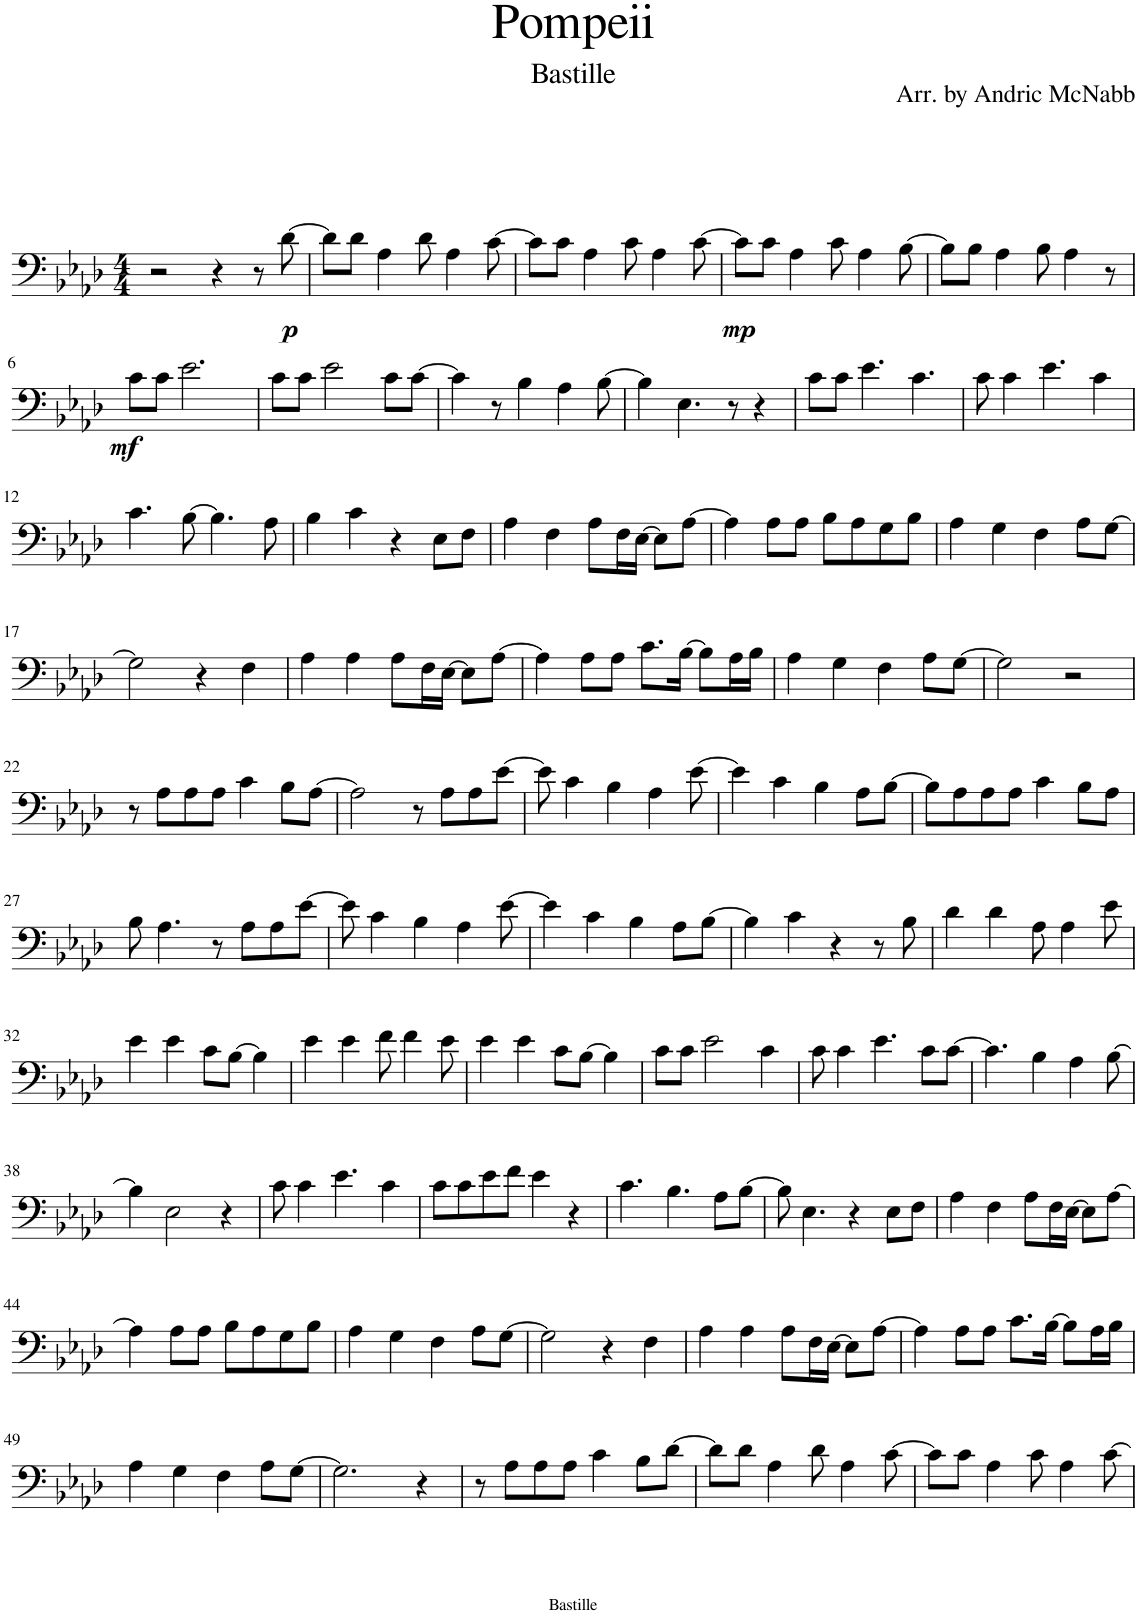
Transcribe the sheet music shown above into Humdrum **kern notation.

**kern	**dynam
*part1	*part1
*staff1	*staff1
*I"Trombone	*
*I'Trb.	*
*clefF4	*
*k[b-e-a-d-]	*
*M4/4	*
=1	=1
2r	.
4r	.
8r	.
!	!LO:DY:b
[8d-\	p
=2	=2
8d-\L]	.
8d-\J	.
4A-\	.
8d-\	.
4A-\	.
[8c\	.
=3	=3
8c\L]	.
8c\J	.
4A-\	.
8c\	.
4A-\	.
[8c\	.
=4	=4
!	!LO:DY:b
8c\L]	mp
8c\J	.
4A-\	.
8c\	.
4A-\	.
[8B-\	.
=5	=5
8B-\L]	.
8B-\J	.
4A-\	.
8B-\	.
4A-\	.
8r	.
!!LO:LB:g=z
=6	=6
!	!LO:DY:b
8c\L	mf
8c\J	.
2.e-\	.
=7	=7
8c\L	.
8c\J	.
2e-\	.
8c\L	.
[8c\J	.
=8	=8
4c\]	.
8r	.
4B-\	.
4A-\	.
[8B-\	.
=9	=9
4B-\]	.
4.E-\	.
8r	.
4r	.
=10	=10
8c\L	.
8c\J	.
4.e-\	.
4.c\	.
=11	=11
8c\	.
4c\	.
4.e-\	.
4c\	.
!!LO:LB:g=z
=12	=12
4.c\	.
[8B-\	.
4.B-\]	.
8A-\	.
=13	=13
4B-\	.
4c\	.
4r	.
8E-\L	.
8F\J	.
=14	=14
4A-\	.
4F\	.
8A-\L	.
16F\L	.
[16E-\JJ	.
8E-\L]	.
[8A-\J	.
=15	=15
4A-\]	.
8A-\L	.
8A-\J	.
8B-\L	.
8A-\	.
8G\	.
8B-\J	.
=16	=16
4A-\	.
4G\	.
4F\	.
8A-\L	.
[8G\J	.
!!LO:LB:g=z
=17	=17
2G\]	.
4r	.
4F\	.
=18	=18
4A-\	.
4A-\	.
8A-\L	.
16F\L	.
[16E-\JJ	.
8E-\L]	.
[8A-\J	.
=19	=19
4A-\]	.
8A-\L	.
8A-\J	.
8.c\L	.
[16B-\Jk	.
8B-\L]	.
16A-\L	.
16B-\JJ	.
=20	=20
4A-\	.
4G\	.
4F\	.
8A-\L	.
[8G\J	.
=21	=21
2G\]	.
2r	.
!!LO:LB:g=z
=22	=22
8r	.
8A-\L	.
8A-\	.
8A-\J	.
4c\	.
8B-\L	.
[8A-\J	.
=23	=23
2A-\]	.
8r	.
8A-\L	.
8A-\	.
[8e-\J	.
=24	=24
8e-\]	.
4c\	.
4B-\	.
4A-\	.
[8e-\	.
=25	=25
4e-\]	.
4c\	.
4B-\	.
8A-\L	.
[8B-\J	.
=26	=26
8B-\L]	.
8A-\	.
8A-\	.
8A-\J	.
4c\	.
8B-\L	.
8A-\J	.
!!LO:LB:g=z
=27	=27
8B-\	.
4.A-\	.
8r	.
8A-\L	.
8A-\	.
[8e-\J	.
=28	=28
8e-\]	.
4c\	.
4B-\	.
4A-\	.
[8e-\	.
=29	=29
4e-\]	.
4c\	.
4B-\	.
8A-\L	.
[8B-\J	.
=30	=30
4B-\]	.
4c\	.
4r	.
8r	.
8B-\	.
=31	=31
4d-\	.
4d-\	.
8A-\	.
4A-\	.
8e-\	.
!!LO:LB:g=z
=32	=32
4e-\	.
4e-\	.
8c\L	.
[8B-\J	.
4B-\]	.
=33	=33
4e-\	.
4e-\	.
8f\	.
4f\	.
8e-\	.
=34	=34
4e-\	.
4e-\	.
8c\L	.
[8B-\J	.
4B-\]	.
=35	=35
8c\L	.
8c\J	.
2e-\	.
4c\	.
=36	=36
8c\	.
4c\	.
4.e-\	.
8c\L	.
[8c\J	.
=37	=37
4.c\]	.
4B-\	.
4A-\	.
[8B-\	.
!!LO:LB:g=z
=38	=38
4B-\]	.
2E-\	.
4r	.
=39	=39
8c\	.
4c\	.
4.e-\	.
4c\	.
=40	=40
8c\L	.
8c\	.
8e-\	.
8f\J	.
4e-\	.
4r	.
=41	=41
4.c\	.
4.B-\	.
8A-\L	.
[8B-\J	.
=42	=42
8B-\]	.
4.E-\	.
4r	.
8E-\L	.
8F\J	.
=43	=43
4A-\	.
4F\	.
8A-\L	.
16F\L	.
[16E-\JJ	.
8E-\L]	.
[8A-\J	.
!!LO:LB:g=z
=44	=44
4A-\]	.
8A-\L	.
8A-\J	.
8B-\L	.
8A-\	.
8G\	.
8B-\J	.
=45	=45
4A-\	.
4G\	.
4F\	.
8A-\L	.
[8G\J	.
=46	=46
2G\]	.
4r	.
4F\	.
=47	=47
4A-\	.
4A-\	.
8A-\L	.
16F\L	.
[16E-\JJ	.
8E-\L]	.
[8A-\J	.
=48	=48
4A-\]	.
8A-\L	.
8A-\J	.
8.c\L	.
[16B-\Jk	.
8B-\L]	.
16A-\L	.
16B-\JJ	.
!!LO:LB:g=z
=49	=49
4A-\	.
4G\	.
4F\	.
8A-\L	.
[8G\J	.
=50	=50
2.G\]	.
4r	.
=51	=51
8r	.
8A-\L	.
8A-\	.
8A-\J	.
4c\	.
8B-\L	.
[8d-\J	.
=52	=52
8d-\L]	.
8d-\J	.
4A-\	.
8d-\	.
4A-\	.
[8c\	.
=53	=53
8c\L]	.
8c\J	.
4A-\	.
8c\	.
4A-\	.
[8c\	.
=	=
*-	*-
